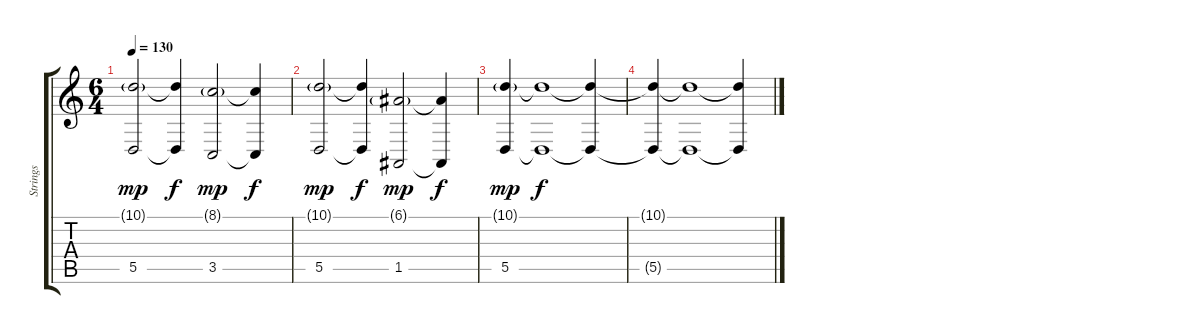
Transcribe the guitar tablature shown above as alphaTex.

\track ("Strings" "Strings") {instrument synthstrings2}
\staff {score tabs}
\tuning (E4 B3 G3 D3 A2 D2) {hide}
\ts (6 4)
\tempo 130
\clef g2
\ks c
(10.1{g} 5.5).2{dy mp} (10.1{t} 5.5{t}).4{dy f} (8.1{g} 3.5).2{dy mp} (8.1{t} 3.5{t}).4{dy f} |
(10.1{g} 5.5).2{dy mp} (10.1{t} 5.5{t}).4{dy f} (6.1{g} 1.5).2{dy mp} (6.1{t} 1.5{t}).4{dy f} |
(10.1{g} 5.5).4{dy mp} (10.1{t} 5.5{t}).1{dy f} (10.1{t} 5.5{t}).4 |
(10.1{t} 5.5{t}).4 (10.1{t} 5.5{t}).1 (10.1{t} 5.5{t}).4
